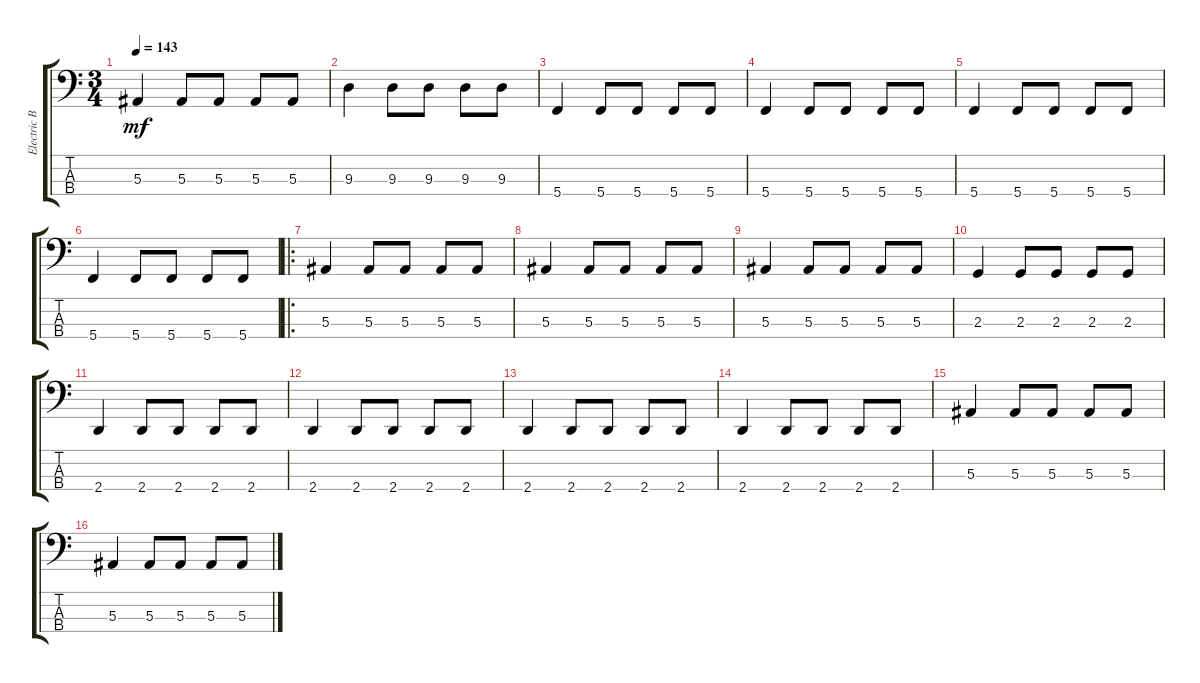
\track ("Electric Bass" "Electric B") {instrument electricbassfinger}
\staff {score tabs}
\tuning (Eb2 Bb1 F1 C1) {hide}
\ts (3 4)
\tempo 143
\clef f4
\ks c
5.3.4{dy mf} 5.3.8 5.3.8 5.3.8 5.3.8 |
9.3.4 9.3.8 9.3.8 9.3.8 9.3.8 |
5.4.4 5.4.8 5.4.8 5.4.8 5.4.8 |
5.4.4 5.4.8 5.4.8 5.4.8 5.4.8 |
5.4.4 5.4.8 5.4.8 5.4.8 5.4.8 |
5.4.4 5.4.8 5.4.8 5.4.8 5.4.8 |
\ro
5.3.4 5.3.8 5.3.8 5.3.8 5.3.8 |
5.3.4 5.3.8 5.3.8 5.3.8 5.3.8 |
5.3.4 5.3.8 5.3.8 5.3.8 5.3.8 |
2.3.4 2.3.8 2.3.8 2.3.8 2.3.8 |
2.4.4 2.4.8 2.4.8 2.4.8 2.4.8 |
2.4.4 2.4.8 2.4.8 2.4.8 2.4.8 |
2.4.4 2.4.8 2.4.8 2.4.8 2.4.8 |
2.4.4 2.4.8 2.4.8 2.4.8 2.4.8 |
5.3.4 5.3.8 5.3.8 5.3.8 5.3.8 |
5.3.4 5.3.8 5.3.8 5.3.8 5.3.8
